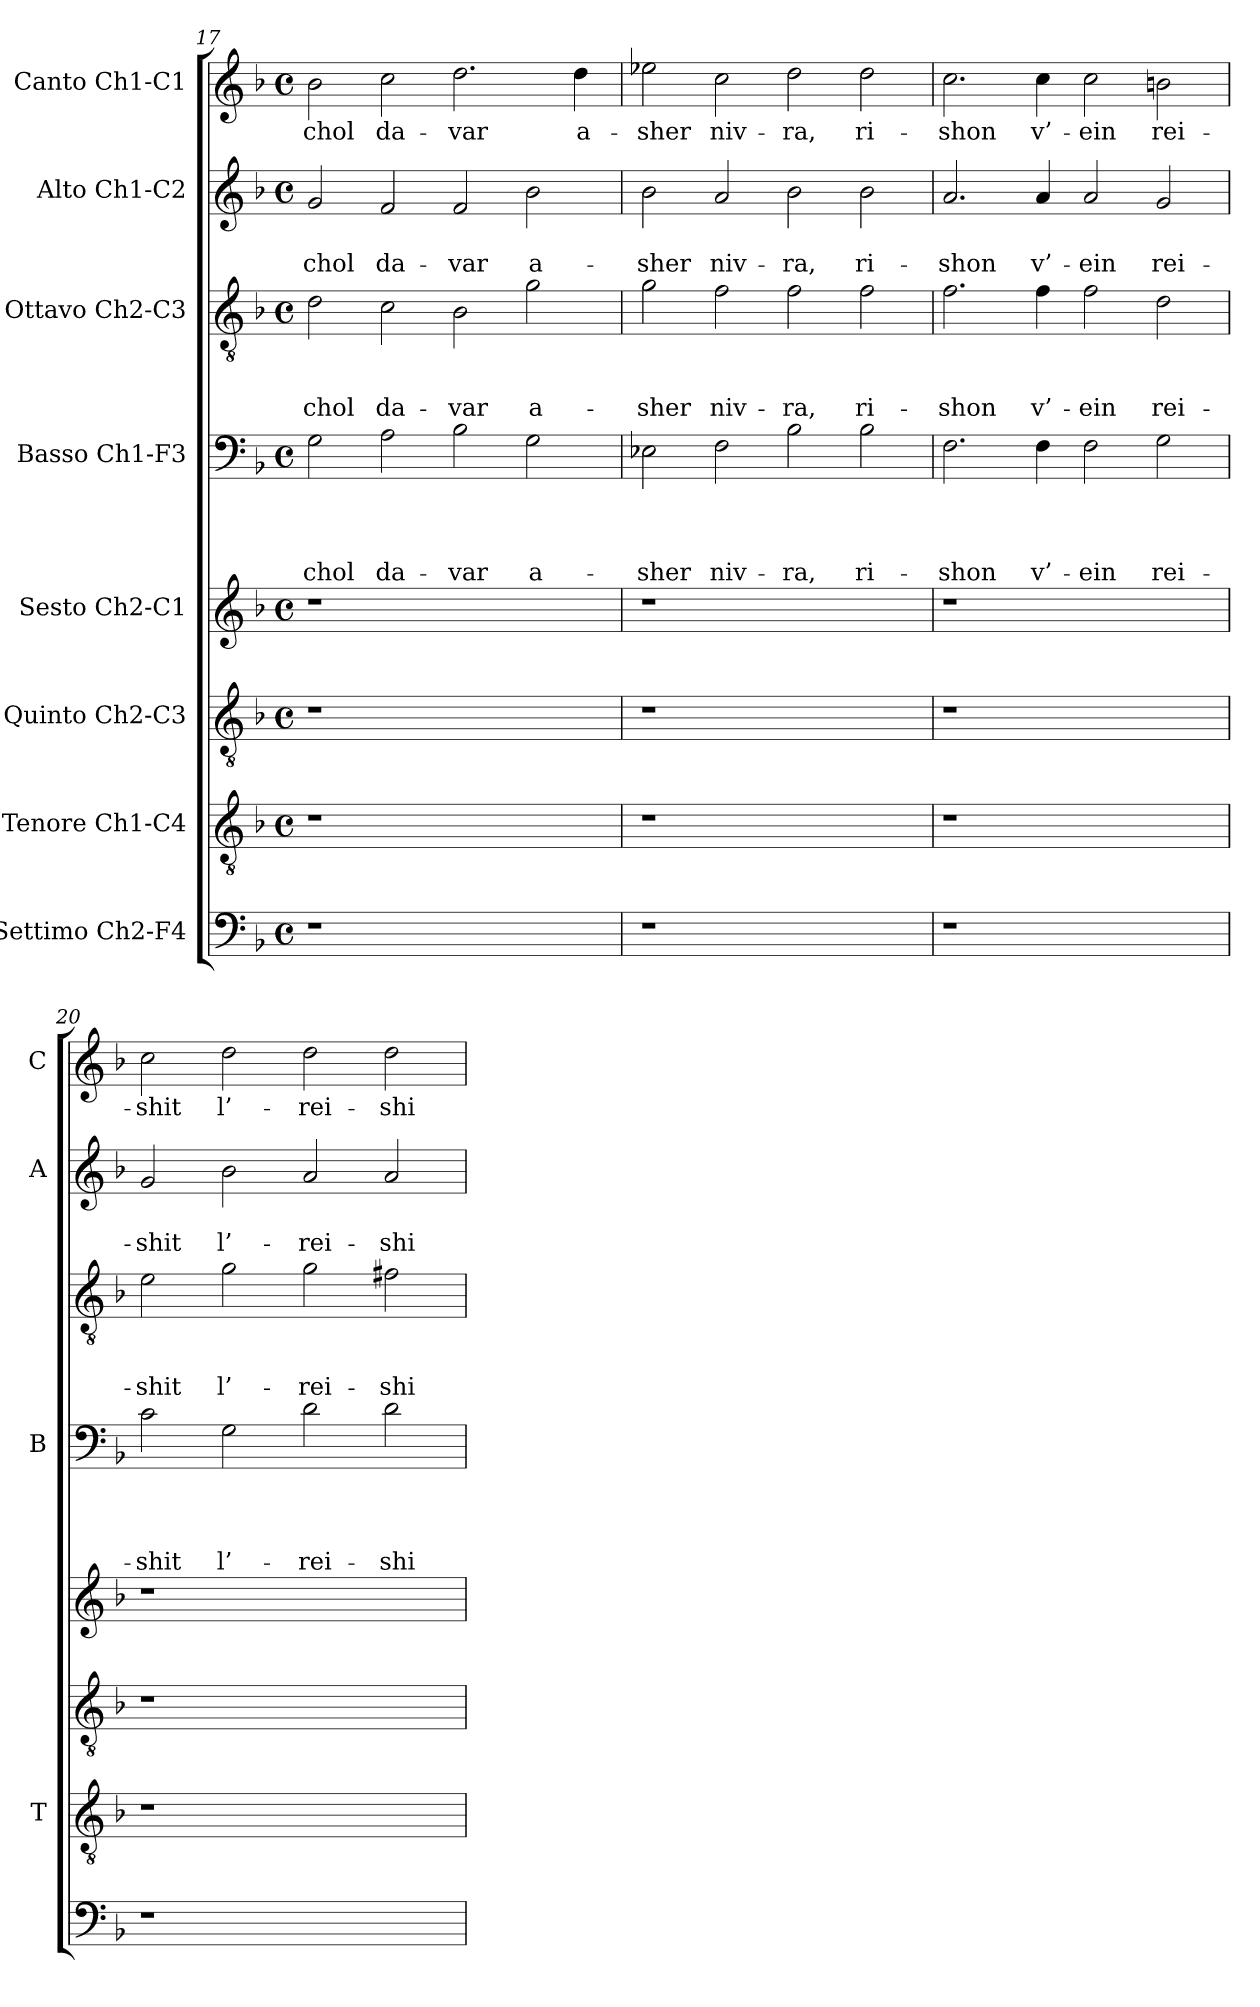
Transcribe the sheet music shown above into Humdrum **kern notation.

**kern	**kern	**kern	**kern	**kern	**text	**text	**text	**text	**kern	**text	**text	**text	**kern	**text	**text	**kern	**text
*part8	*part7	*part6	*part5	*part4	*part4	*part4	*part4	*part4	*part3	*part3	*part3	*part3	*part2	*part2	*part2	*part1	*part1
*staff8	*staff7	*staff6	*staff5	*staff4	*staff4	*staff4	*staff4	*staff4	*staff3	*staff3	*staff3	*staff3	*staff2	*staff2	*staff2	*staff1	*staff1
*I"Settimo Ch2-F4	*I"Tenore Ch1-C4	*I"Quinto Ch2-C3	*I"Sesto Ch2-C1	*I"Basso Ch1-F3	*	*	*	*	*I"Ottavo Ch2-C3	*	*	*	*I"Alto Ch1-C2	*	*	*I"Canto Ch1-C1	*
*	*I'T	*	*	*I'B	*	*	*	*	*	*	*	*	*I'A	*	*	*I'C	*
*clefF4	*clefGv2	*clefGv2	*clefG2	*clefF4	*	*	*	*	*clefGv2	*	*	*	*clefG2	*	*	*clefG2	*
*k[b-]	*k[b-]	*k[b-]	*k[b-]	*k[b-]	*	*	*	*	*k[b-]	*	*	*	*k[b-]	*	*	*k[b-]	*
*F:	*F:	*F:	*F:	*F:	*	*	*	*	*F:	*	*	*	*F:	*	*	*F:	*
*M4/4	*M4/4	*M4/4	*M4/4	*M4/4	*	*	*	*	*M4/4	*	*	*	*M4/4	*	*	*M4/4	*
*met(c)	*met(c)	*met(c)	*met(c)	*met(c)	*	*	*	*	*met(c)	*	*	*	*met(c)	*	*	*met(c)	*
=17	=17	=17	=17	=17	=17	=17	=17	=17	=17	=17	=17	=17	=17	=17	=17	=17	=17
!	!	!	!	!	!	!	!	!LO:LY:b	!	!	!	!LO:LY:b	!	!	!LO:LY:b	!	!LO:LY:b
1r	1r	1r	1r	2G\	.	.	.	-chol	2d\	.	.	-chol	2g/	.	-chol	2b-\	-chol
!	!	!	!	!	!	!	!	!LO:LY:b	!	!	!	!LO:LY:b	!	!	!LO:LY:b	!	!LO:LY:b
.	.	.	.	2A\	.	.	.	da-	2c\	.	.	da-	2f/	.	da-	2cc\	da-
!	!	!	!	!	!	!	!	!LO:LY:b	!	!	!	!LO:LY:b	!	!	!LO:LY:b	!	!LO:LY:b
1ryy	1ryy	1ryy	1ryy	2B-\	.	.	.	-var	2B-\	.	.	-var	2f/	.	-var	2.dd\	-var
!	!	!	!	!	!	!	!	!LO:LY:b	!	!	!	!LO:LY:b	!	!	!LO:LY:b	!	!
.	.	.	.	2G\	.	.	.	a-	2g\	.	.	a-	2b-\	.	a-	.	.
!	!	!	!	!	!	!	!	!	!	!	!	!	!	!	!	!	!LO:LY:b
.	.	.	.	.	.	.	.	.	.	.	.	.	.	.	.	4dd\	a-
=18	=18	=18	=18	=18	=18	=18	=18	=18	=18	=18	=18	=18	=18	=18	=18	=18	=18
!	!	!	!	!	!	!	!	!LO:LY:b	!	!	!	!LO:LY:b	!	!	!LO:LY:b	!	!LO:LY:b
1r	1r	1r	1r	2E-X\	.	.	.	-sher	2g\	.	.	-sher	2b-\	.	-sher	2ee-X\	-sher
!	!	!	!	!	!	!	!	!LO:LY:b	!	!	!	!LO:LY:b	!	!	!LO:LY:b	!	!LO:LY:b
.	.	.	.	2F\	.	.	.	niv-	2f\	.	.	niv-	2a/	.	niv-	2cc\	niv-
!	!	!	!	!	!	!	!	!LO:LY:b	!	!	!	!LO:LY:b	!	!	!LO:LY:b	!	!LO:LY:b
1ryy	1ryy	1ryy	1ryy	2B-\	.	.	.	-ra,	2f\	.	.	-ra,	2b-\	.	-ra,	2dd\	-ra,
!	!	!	!	!	!	!	!	!LO:LY:b	!	!	!	!LO:LY:b	!	!	!LO:LY:b	!	!LO:LY:b
.	.	.	.	2B-\	.	.	.	ri-	2f\	.	.	ri-	2b-\	.	ri-	2dd\	ri-
=19	=19	=19	=19	=19	=19	=19	=19	=19	=19	=19	=19	=19	=19	=19	=19	=19	=19
!	!	!	!	!	!	!	!	!LO:LY:b	!	!	!	!LO:LY:b	!	!	!LO:LY:b	!	!LO:LY:b
1r	1r	1r	1r	2.F\	.	.	.	-shon	2.f\	.	.	-shon	2.a/	.	-shon	2.cc\	-shon
!	!	!	!	!	!	!	!	!LO:LY:b	!	!	!	!LO:LY:b	!	!	!LO:LY:b	!	!LO:LY:b
.	.	.	.	4F\	.	.	.	v’-	4f\	.	.	v’-	4a/	.	v’-	4cc\	v’-
!	!	!	!	!	!	!	!	!LO:LY:b	!	!	!	!LO:LY:b	!	!	!LO:LY:b	!	!LO:LY:b
1ryy	1ryy	1ryy	1ryy	2F\	.	.	.	-ein	2f\	.	.	-ein	2a/	.	-ein	2cc\	-ein
!	!	!	!	!	!	!	!	!LO:LY:b	!	!	!	!LO:LY:b	!	!	!LO:LY:b	!	!LO:LY:b
.	.	.	.	2G\	.	.	.	rei-	2d\	.	.	rei-	2g/	.	rei-	2bn\	rei-
=20	=20	=20	=20	=20	=20	=20	=20	=20	=20	=20	=20	=20	=20	=20	=20	=20	=20
!	!	!	!	!	!	!	!	!LO:LY:b	!	!	!	!LO:LY:b	!	!	!LO:LY:b	!	!LO:LY:b
1r	1r	1r	1r	2c\	.	.	.	-shit	2e\	.	.	-shit	2g/	.	-shit	2cc\	-shit
!	!	!	!	!	!	!	!	!LO:LY:b	!	!	!	!LO:LY:b	!	!	!LO:LY:b	!	!LO:LY:b
.	.	.	.	2G\	.	.	.	l’-	2g\	.	.	l’-	2b-\	.	l’-	2dd\	l’-
!	!	!	!	!	!	!	!	!LO:LY:b	!	!	!	!LO:LY:b	!	!	!LO:LY:b	!	!LO:LY:b
1ryy	1ryy	1ryy	1ryy	2d\	.	.	.	-rei-	2g\	.	.	-rei-	2a/	.	-rei-	2dd\	-rei-
!	!	!	!	!	!	!	!	!LO:LY:b	!	!	!	!LO:LY:b	!	!	!LO:LY:b	!	!LO:LY:b
.	.	.	.	2d\	.	.	.	-shi-	2f#X\	.	.	-shi-	2a/	.	-shi-	2dd\	-shi-
=	=	=	=	=	=	=	=	=	=	=	=	=	=	=	=	=	=
*-	*-	*-	*-	*-	*-	*-	*-	*-	*-	*-	*-	*-	*-	*-	*-	*-	*-
